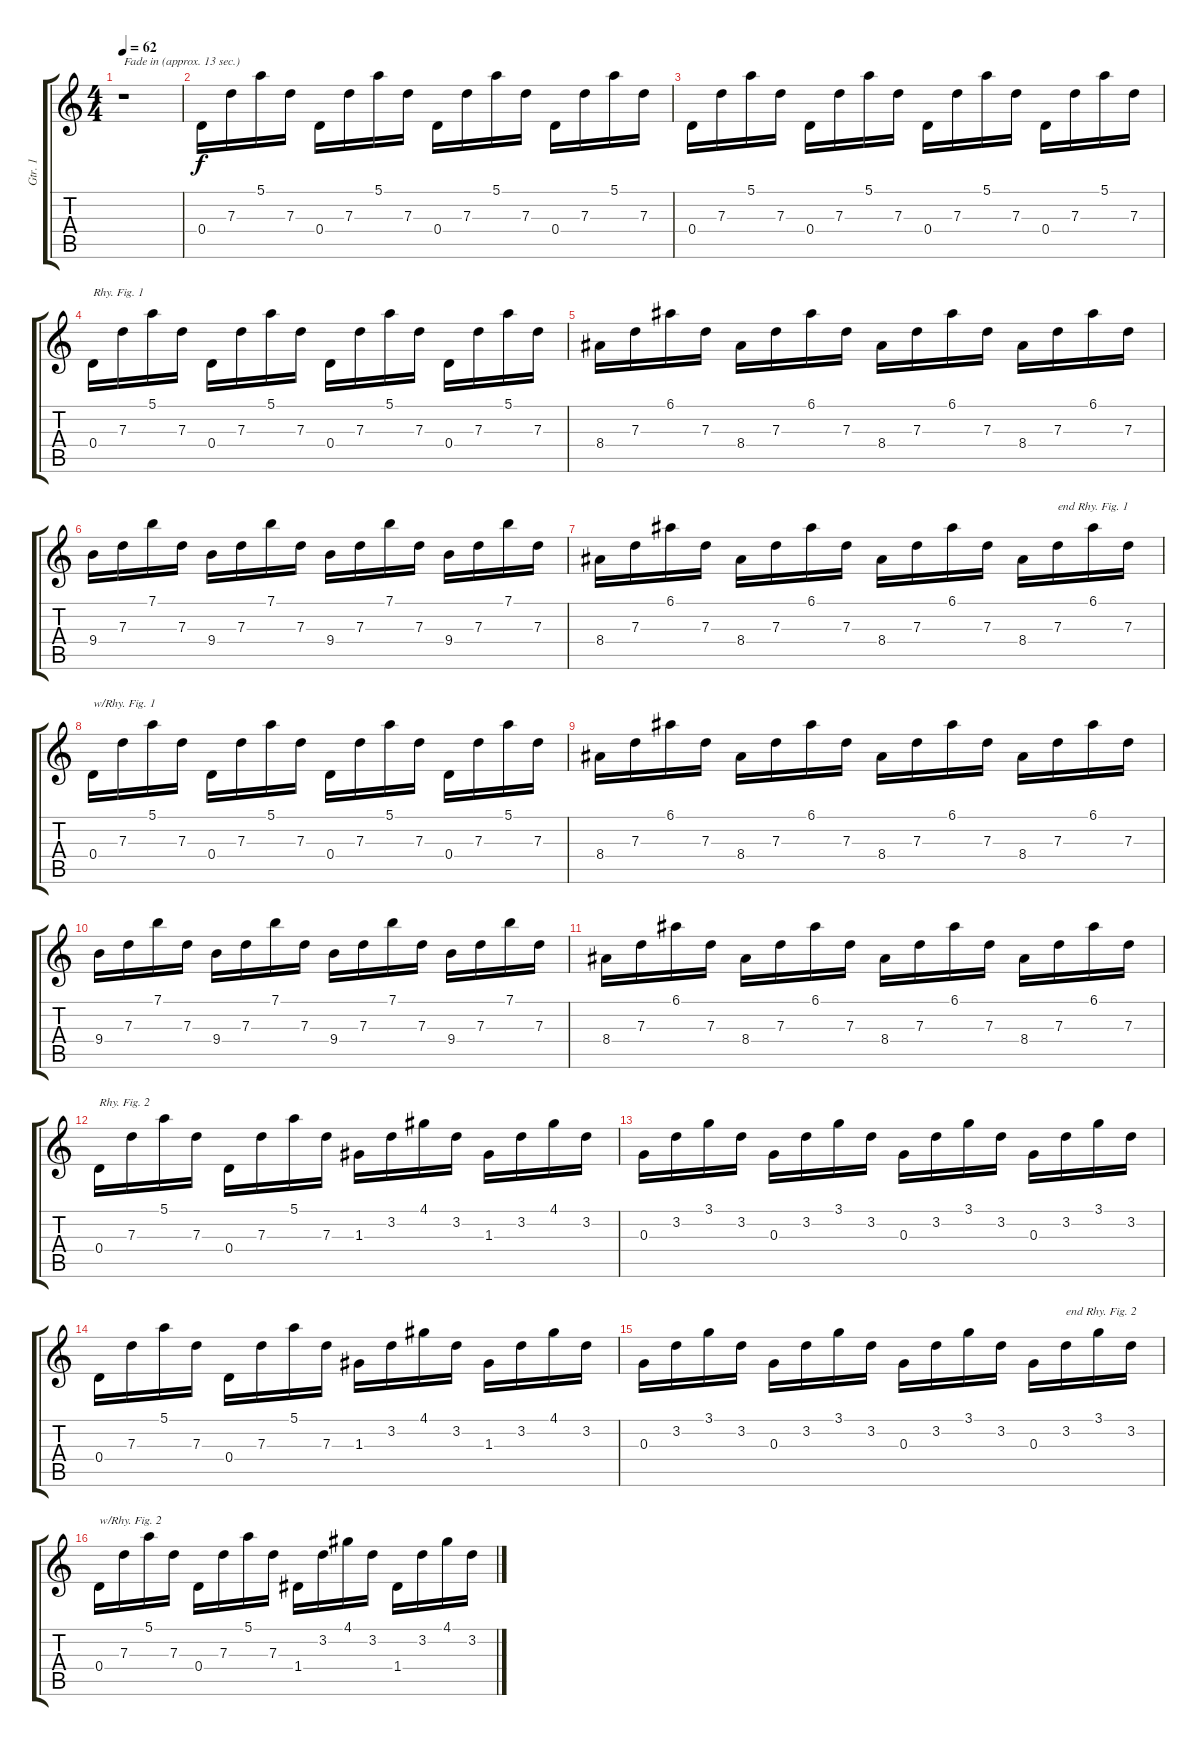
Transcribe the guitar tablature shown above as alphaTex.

\track ("Gtr. 1" "Gtr. 1") {instrument acousticguitarnylon}
\staff {score tabs}
\tuning (E4 B3 G3 D3 A2 E2) {hide}
\ts (4 4)
\tempo 62
\clef g2
\ks c
r.1{txt "Fade in (approx. 13 sec.)" dy f instrument acousticguitarnylon} |
0.4.16 7.3.16 5.1.16 7.3.16 0.4.16 7.3.16 5.1.16 7.3.16 0.4.16 7.3.16 5.1.16 7.3.16 0.4.16 7.3.16 5.1.16 7.3.16 |
0.4.16 7.3.16 5.1.16 7.3.16 0.4.16 7.3.16 5.1.16 7.3.16 0.4.16 7.3.16 5.1.16 7.3.16 0.4.16 7.3.16 5.1.16 7.3.16 |
0.4.16{txt "Rhy. Fig. 1"} 7.3.16 5.1.16 7.3.16 0.4.16 7.3.16 5.1.16 7.3.16 0.4.16 7.3.16 5.1.16 7.3.16 0.4.16 7.3.16 5.1.16 7.3.16 |
8.4.16 7.3.16 6.1.16 7.3.16 8.4.16 7.3.16 6.1.16 7.3.16 8.4.16 7.3.16 6.1.16 7.3.16 8.4.16 7.3.16 6.1.16 7.3.16 |
9.4.16 7.3.16 7.1.16 7.3.16 9.4.16 7.3.16 7.1.16 7.3.16 9.4.16 7.3.16 7.1.16 7.3.16 9.4.16 7.3.16 7.1.16 7.3.16 |
8.4.16 7.3.16 6.1.16 7.3.16 8.4.16 7.3.16 6.1.16 7.3.16 8.4.16 7.3.16 6.1.16 7.3.16 8.4.16 7.3.16{txt "end Rhy. Fig. 1"} 6.1.16 7.3.16 |
0.4.16{txt "w/Rhy. Fig. 1"} 7.3.16 5.1.16 7.3.16 0.4.16 7.3.16 5.1.16 7.3.16 0.4.16 7.3.16 5.1.16 7.3.16 0.4.16 7.3.16 5.1.16 7.3.16 |
8.4.16 7.3.16 6.1.16 7.3.16 8.4.16 7.3.16 6.1.16 7.3.16 8.4.16 7.3.16 6.1.16 7.3.16 8.4.16 7.3.16 6.1.16 7.3.16 |
9.4.16 7.3.16 7.1.16 7.3.16 9.4.16 7.3.16 7.1.16 7.3.16 9.4.16 7.3.16 7.1.16 7.3.16 9.4.16 7.3.16 7.1.16 7.3.16 |
8.4.16 7.3.16 6.1.16 7.3.16 8.4.16 7.3.16 6.1.16 7.3.16 8.4.16 7.3.16 6.1.16 7.3.16 8.4.16 7.3.16 6.1.16 7.3.16 |
0.4.16{txt "Rhy. Fig. 2"} 7.3.16 5.1.16 7.3.16 0.4.16 7.3.16 5.1.16 7.3.16 1.3.16 3.2.16 4.1.16 3.2.16 1.3.16 3.2.16 4.1.16 3.2.16 |
0.3.16 3.2.16 3.1.16 3.2.16 0.3.16 3.2.16 3.1.16 3.2.16 0.3.16 3.2.16 3.1.16 3.2.16 0.3.16 3.2.16 3.1.16 3.2.16 |
0.4.16 7.3.16 5.1.16 7.3.16 0.4.16 7.3.16 5.1.16 7.3.16 1.3.16 3.2.16 4.1.16 3.2.16 1.3.16 3.2.16 4.1.16 3.2.16 |
0.3.16 3.2.16 3.1.16 3.2.16 0.3.16 3.2.16 3.1.16 3.2.16 0.3.16 3.2.16 3.1.16 3.2.16 0.3.16 3.2.16{txt "end Rhy. Fig. 2"} 3.1.16 3.2.16 |
0.4.16{txt "w/Rhy. Fig. 2"} 7.3.16 5.1.16 7.3.16 0.4.16 7.3.16 5.1.16 7.3.16 1.4.16 3.2.16 4.1.16 3.2.16 1.4.16 3.2.16 4.1.16 3.2.16
